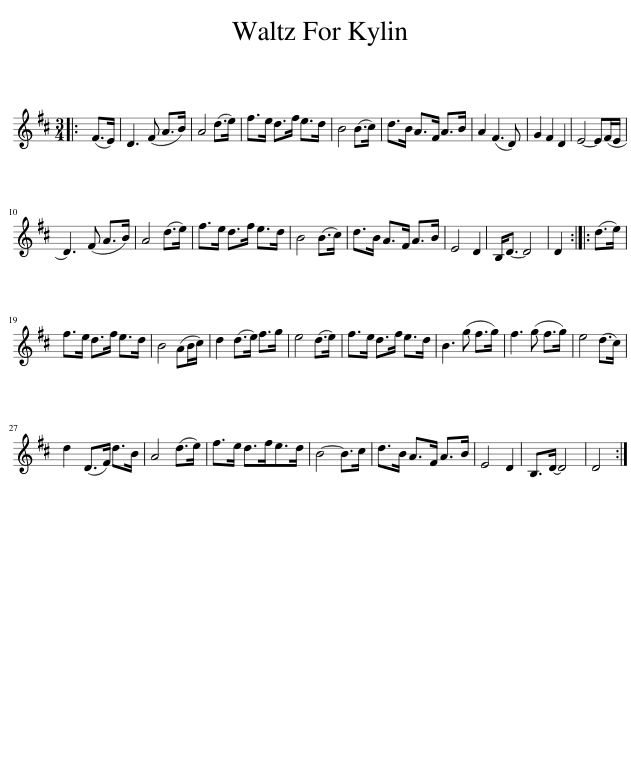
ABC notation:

X:1
L:1/8
M:3/4
I:linebreak $
K:D
V:1 treble
V:1
|: (F>E) | D3 (F A>B) | A4 (d>e) | f>e d>f e>d | B4 (B>c) | %5
 d>B A>F A>B | A2 (F3 D) | G2 F2 D2 | E4- E(F/E/ |$ D3) (F A>B) | %10
 A4 (d>e) | f>e d>f e>d | B4 (B>c) | d>B A>F A>B | E4 D2 | %15
 B,<D- D4 | D2 :: (d>e) |$ f>e d>f e>d | B4 (AB/c/) | %20
 d2 (d>e) f>g | e4 (d>e) | f>e d>f e>d | B3 (g f>g) | f3 (g f>g) | %25
 e4 (d>c) |$ d2 (D>F) d>B | A4 (d>e) | f>e d>fe>d | B4- B>c | %30
 d>B A>F A>B | E4 D2 | B,>D- D4 | D4 :| %34
